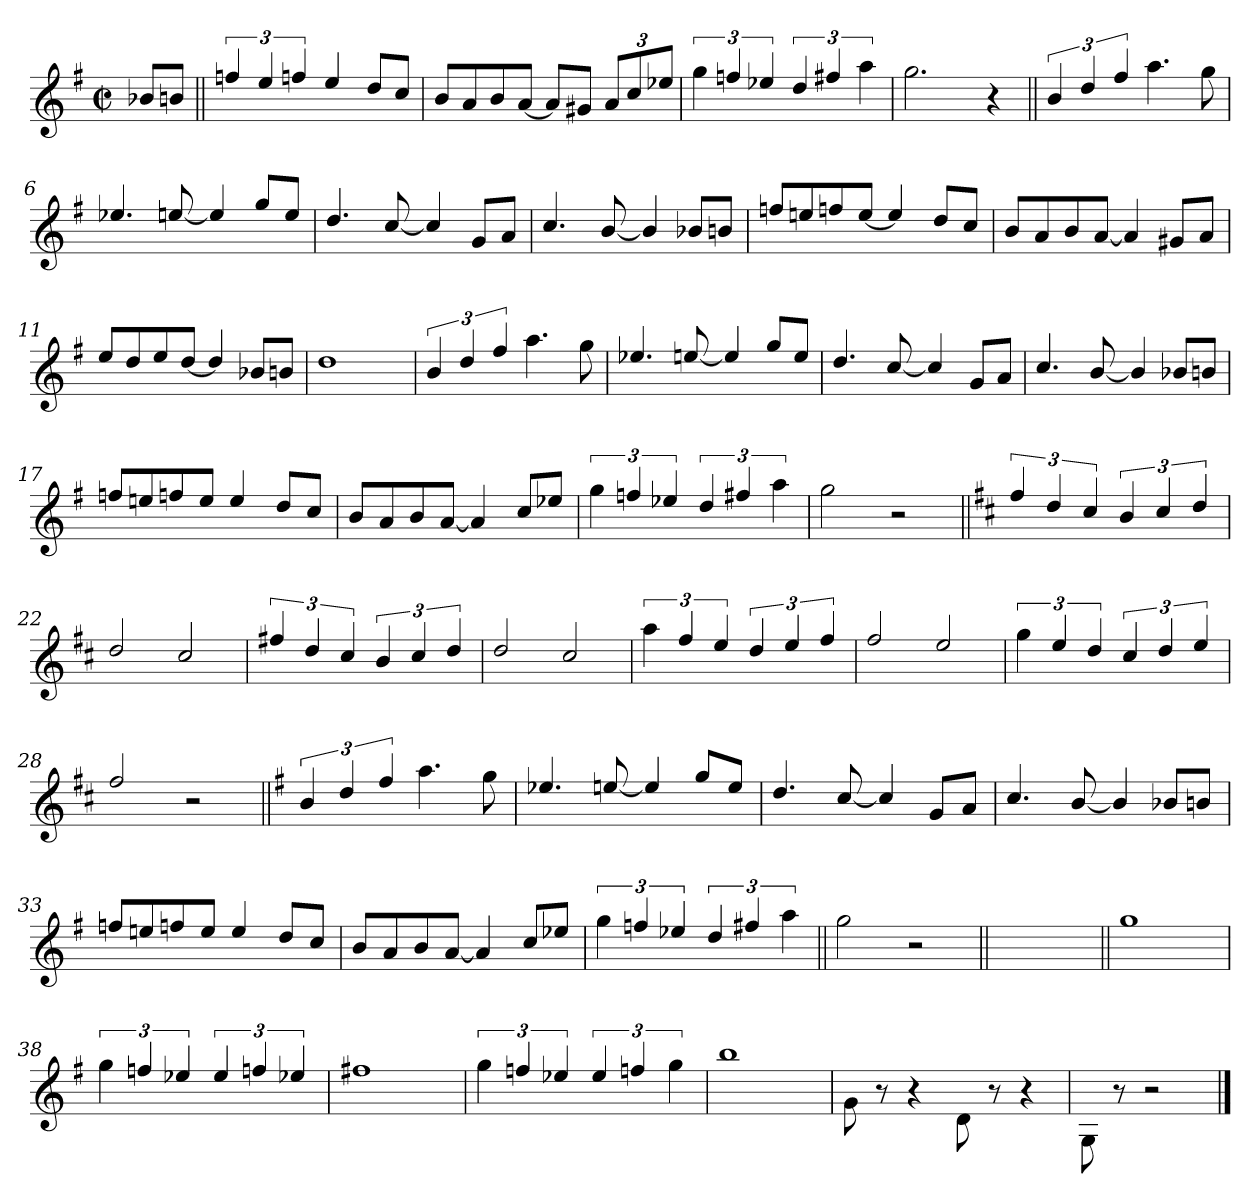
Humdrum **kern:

**kern
*part1
*staff1
*clefG2
*k[f#]
*G:
*M2/2
*met(c|)
=
8b-X/L
8bn/J
=1||
6ffn/
6ee/
6ffn/
4ee/
8dd/L
8cc/J
=2
8b/L
8a/
8b/
[8a/J
8a/L]
8g#X/J
12a/L
12cc/
12ee-X/J
=3
6gg\
6ffn/
6ee-X/
6dd/
6ff#X/
6aa\
!!LO:LB:g=z
=4
2.gg\
4r
=5||
6b/
6dd/
6ff#/
4.aa\
8gg\
=6
4.ee-X/
[8een/
4ee/]
8gg/L
8ee/J
=7
4.dd/
[8cc/
4cc/]
8g/L
8a/J
=8
4.cc/
[8b/
4b/]
8b-X/L
8bn/J
!!LO:LB:g=z
=9
8ffn/L
8een/
8ffn/
[8ee/J
4ee/]
8dd/L
8cc/J
=10
8b/L
8a/
8b/
[8a/J
4a/]
8g#X/L
8a/J
=11
8ee/L
8dd/
8ee/
[8dd/J
4dd/]
8b-X/L
8bn/J
=12
1dd
!!LO:LB:g=z
=13
6b/
6dd/
6ff#/
4.aa\
8gg\
=14
4.ee-X/
[8een/
4ee/]
8gg/L
8ee/J
=15
4.dd/
[8cc/
4cc/]
8g/L
8a/J
=16
4.cc/
[8b/
4b/]
8b-X/L
8bn/J
!!LO:LB:g=z
=17
8ffn/L
8een/
8ffn/
8ee/J
4ee/
8dd/L
8cc/J
=18
8b/L
8a/
8b/
[8a/J
4a/]
8cc/L
8ee-X/J
=19
6gg\
6ffn/
6ee-X/
6dd/
6ff#X/
6aa\
=20
2gg\
2r
!!LO:LB:g=z
=21||
*k[f#c#]
*D:
6ff#/
6dd/
6cc#/
6b/
6cc#/
6dd/
=22
2dd/
2cc#/
=23
6ff#X/
6dd/
6cc#/
6b/
6cc#/
6dd/
=24
2dd/
2cc#/
=25
6aa\
6ff#/
6ee/
6dd/
6ee/
6ff#/
!!LO:LB:g=z
=26
2ff#/
2ee/
=27
6gg\
6ee/
6dd/
6cc#/
6dd/
6ee/
=28
2ff#/
2r
=29||
*k[f#]
*G:
6b/
6dd/
6ff#/
4.aa\
8gg\
=30
4.ee-X/
[8een/
4ee/]
8gg/L
8ee/J
!!LO:LB:g=z
=31
4.dd/
[8cc/
4cc/]
8g/L
8a/J
=32
4.cc/
[8b/
4b/]
8b-X/L
8bn/J
=33
8ffn/L
8een/
8ffn/
8ee/J
4ee/
8dd/L
8cc/J
=34
8b/L
8a/
8b/
[8a/J
4a/]
8cc/L
8ee-X/J
!!LO:LB:g=z
=35
6gg\
6ffn/
6ee-X/
6dd/
6ff#X/
6aa\
=36||
2gg\
2r
=36X361||
1ryy
=37||
1gg
=38
6gg\
6ffn/
6ee-X/
6ee-/
6ffn/
6ee-X/
!!LO:LB:g=z
=39
1ff#X
=40
6gg\
6ffn/
6ee-X/
6ee-/
6ffn/
6gg\
=41
1bb
=42
8g\
8r
4r
8d\
8r
4r
=43
8G\
8r
2r
==
*-
